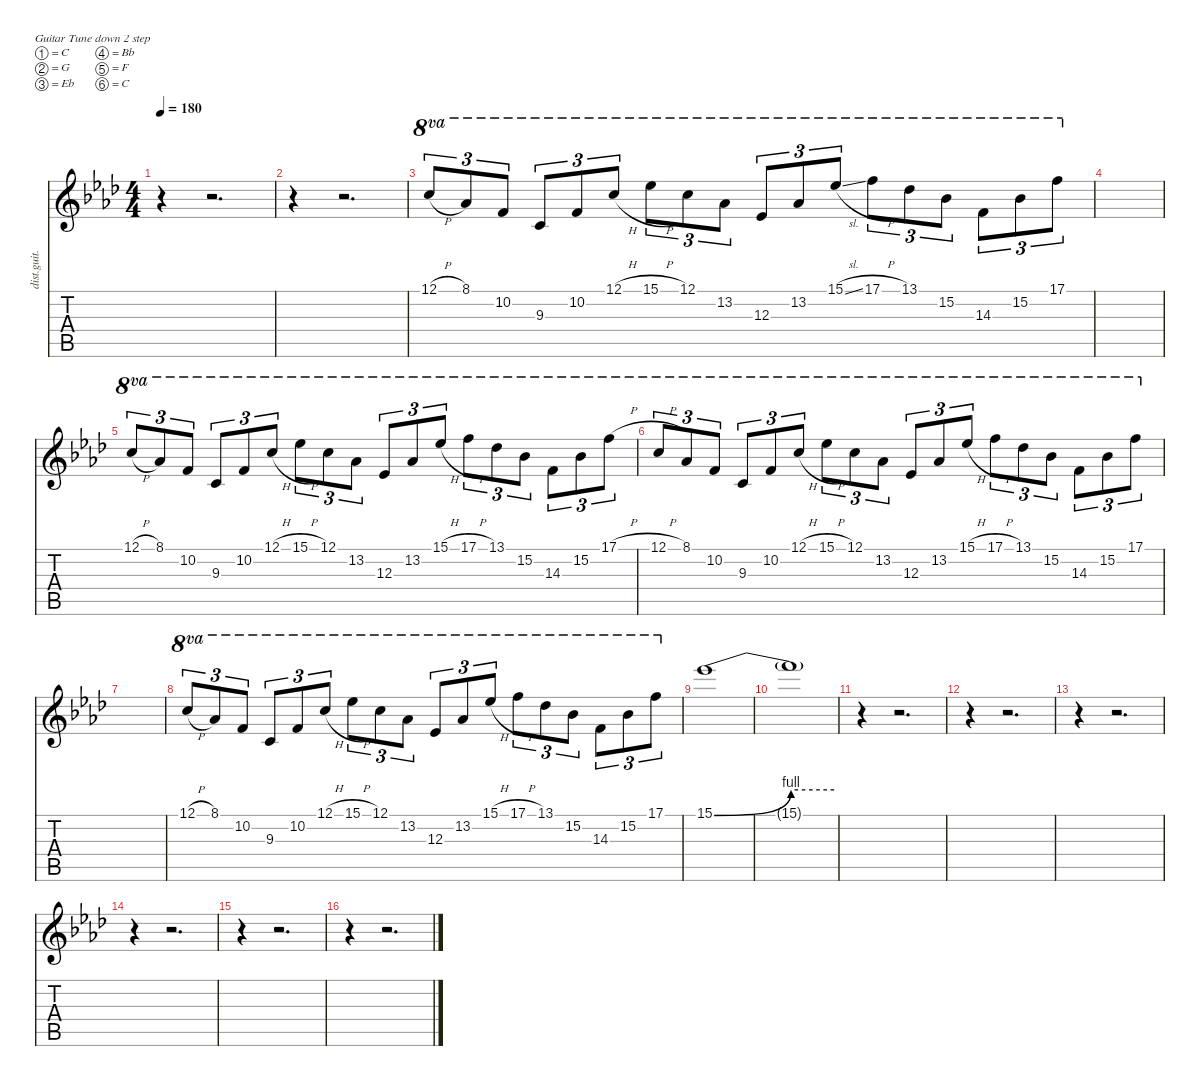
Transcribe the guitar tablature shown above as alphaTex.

\defaultSystemsLayout 4
\hideDynamics
\bracketExtendMode nobrackets
\track ("Gtr.4" "dist.guit.") {instrument distortionguitar}
\staff {score tabs}
\tuning (C4 G3 Eb3 Bb2 F2 C2)
\ts (4 4)
\tempo 180
\clef g2
\ks fminor
r.4{dy f} r.2{d} |
r.4 r.2{d} |
12.1{h acc forcenatural}.8{tu (3 2) ot 8va} 8.1{acc b}.8{tu (3 2) ot 8va} 10.2{acc forcenatural}.8{tu (3 2) ot 8va} 9.3{acc forcenatural}.8{tu (3 2) ot 8va} 10.2{acc forcenatural}.8{tu (3 2) ot 8va} 12.1{h acc forcenatural}.8{tu (3 2) ot 8va} 15.1{h acc b}.8{tu (3 2) ot 8va} 12.1{acc forcenatural}.8{tu (3 2) ot 8va} 13.2{acc b}.8{tu (3 2) ot 8va} 12.3{acc b}.8{tu (3 2) ot 8va} 13.2{acc b}.8{tu (3 2) ot 8va} 15.1{sl acc b}.8{tu (3 2) ot 8va} 17.1{h acc forcenatural}.8{tu (3 2) ot 8va} 13.1{acc b}.8{tu (3 2) ot 8va} 15.2{acc b}.8{tu (3 2) ot 8va} 14.3{acc forcenatural}.8{tu (3 2) ot 8va} 15.2{acc b}.8{tu (3 2) ot 8va} 17.1{acc forcenatural}.8{tu (3 2) ot 8va} |
|
12.1{h acc forcenatural}.8{tu (3 2) ot 8va} 8.1{acc b}.8{tu (3 2) ot 8va} 10.2{acc forcenatural}.8{tu (3 2) ot 8va} 9.3{acc forcenatural}.8{tu (3 2) ot 8va} 10.2{acc forcenatural}.8{tu (3 2) ot 8va} 12.1{h acc forcenatural}.8{tu (3 2) ot 8va} 15.1{h acc b}.8{tu (3 2) ot 8va} 12.1{acc forcenatural}.8{tu (3 2) ot 8va} 13.2{acc b}.8{tu (3 2) ot 8va} 12.3{acc b}.8{tu (3 2) ot 8va} 13.2{acc b}.8{tu (3 2) ot 8va} 15.1{h acc b}.8{tu (3 2) ot 8va} 17.1{h acc forcenatural}.8{tu (3 2) ot 8va} 13.1{acc b}.8{tu (3 2) ot 8va} 15.2{acc b}.8{tu (3 2) ot 8va} 14.3{acc forcenatural}.8{tu (3 2) ot 8va} 15.2{acc b}.8{tu (3 2) ot 8va} 17.1{h acc forcenatural}.8{tu (3 2) ot 8va} |
12.1{h acc forcenatural}.8{tu (3 2) ot 8va} 8.1{acc b}.8{tu (3 2) ot 8va} 10.2{acc forcenatural}.8{tu (3 2) ot 8va} 9.3{acc forcenatural}.8{tu (3 2) ot 8va} 10.2{acc forcenatural}.8{tu (3 2) ot 8va} 12.1{h acc forcenatural}.8{tu (3 2) ot 8va} 15.1{h acc b}.8{tu (3 2) ot 8va} 12.1{acc forcenatural}.8{tu (3 2) ot 8va} 13.2{acc b}.8{tu (3 2) ot 8va} 12.3{acc b}.8{tu (3 2) ot 8va} 13.2{acc b}.8{tu (3 2) ot 8va} 15.1{h acc b}.8{tu (3 2) ot 8va} 17.1{h acc forcenatural}.8{tu (3 2) ot 8va} 13.1{acc b}.8{tu (3 2) ot 8va} 15.2{acc b}.8{tu (3 2) ot 8va} 14.3{acc forcenatural}.8{tu (3 2) ot 8va} 15.2{acc b}.8{tu (3 2) ot 8va} 17.1{acc forcenatural}.8{tu (3 2) ot 8va} |
|
12.1{h acc forcenatural}.8{tu (3 2) ot 8va} 8.1{acc b}.8{tu (3 2) ot 8va} 10.2{acc forcenatural}.8{tu (3 2) ot 8va} 9.3{acc forcenatural}.8{tu (3 2) ot 8va} 10.2{acc forcenatural}.8{tu (3 2) ot 8va} 12.1{h acc forcenatural}.8{tu (3 2) ot 8va} 15.1{h acc b}.8{tu (3 2) ot 8va} 12.1{acc forcenatural}.8{tu (3 2) ot 8va} 13.2{acc b}.8{tu (3 2) ot 8va} 12.3{acc b}.8{tu (3 2) ot 8va} 13.2{acc b}.8{tu (3 2) ot 8va} 15.1{h acc b}.8{tu (3 2) ot 8va} 17.1{h acc forcenatural}.8{tu (3 2) ot 8va} 13.1{acc b}.8{tu (3 2) ot 8va} 15.2{acc b}.8{tu (3 2) ot 8va} 14.3{acc forcenatural}.8{tu (3 2) ot 8va} 15.2{acc b}.8{tu (3 2) ot 8va} 17.1{acc forcenatural}.8{tu (3 2) ot 8va} |
15.1{be (bend 0 0 60 4) acc b}.1 |
15.1{be (hold 0 4 60 4) t}.1 |
r.4 r.2{d} |
r.4 r.2{d} |
r.4 r.2{d} |
r.4 r.2{d} |
r.4 r.2{d} |
r.4 r.2{d}
